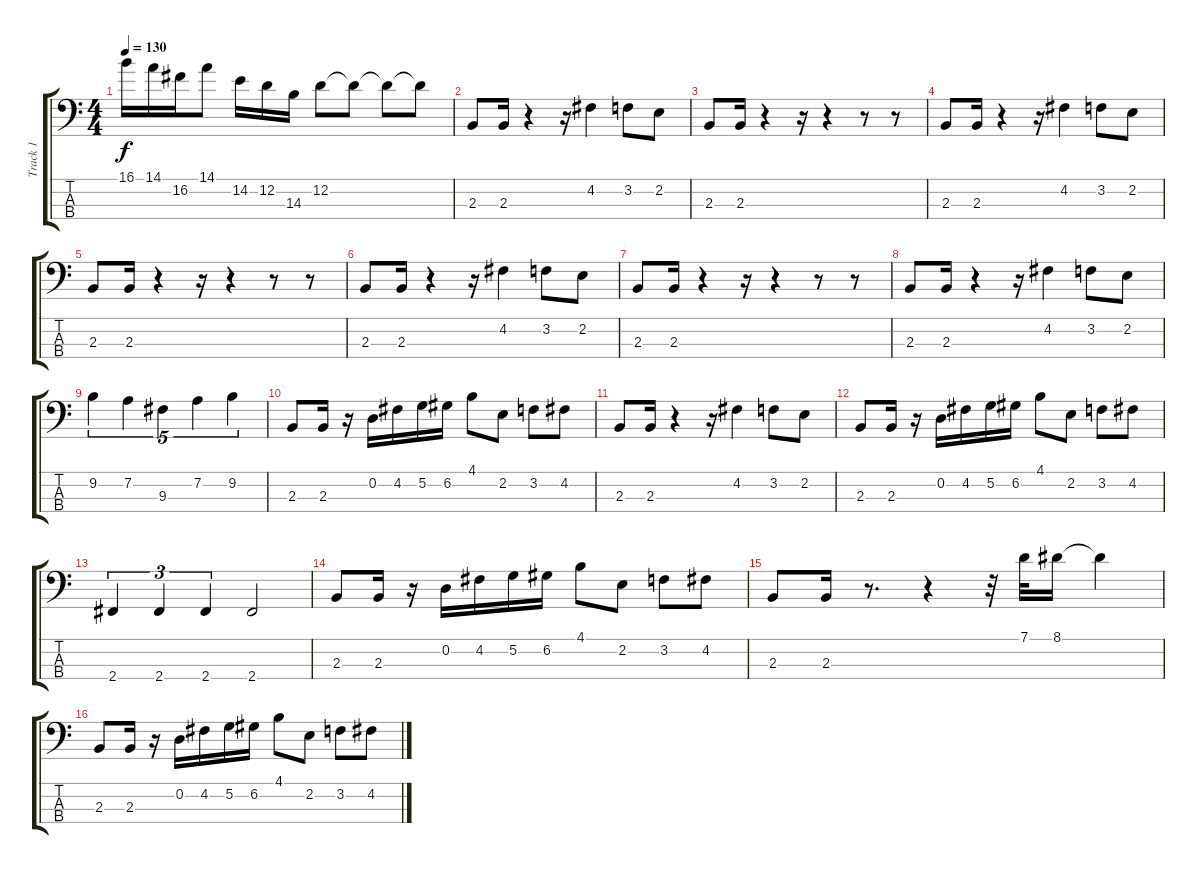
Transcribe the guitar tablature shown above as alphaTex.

\track ("Track 1" "Track 1") {instrument electricbassfinger}
\staff {score tabs}
\tuning (G2 D2 A1 E1) {hide}
\ts (4 4)
\tempo 130
\clef f4
\ks c
16.1.16{dy f} 14.1.16 16.2.16 14.1.8 14.2.16 12.2.16 14.3.16 12.2.8 12.2{t}.8 12.2{t}.8 12.2{t}.8 |
2.3.8 2.3.16 r.4 r.16 4.2.4 3.2.8 2.2.8 |
2.3.8 2.3.16 r.4 r.16 r.4 r.8 r.8 |
2.3.8 2.3.16 r.4 r.16 4.2.4 3.2.8 2.2.8 |
2.3.8 2.3.16 r.4 r.16 r.4 r.8 r.8 |
2.3.8 2.3.16 r.4 r.16 4.2.4 3.2.8 2.2.8 |
2.3.8 2.3.16 r.4 r.16 r.4 r.8 r.8 |
2.3.8 2.3.16 r.4 r.16 4.2.4 3.2.8 2.2.8 |
9.2.4{tu (5 4)} 7.2.4{tu (5 4)} 9.3.4{tu (5 4)} 7.2.4{tu (5 4)} 9.2.4{tu (5 4)} |
2.3.8 2.3.16 r.16 0.2.16 4.2.16 5.2.16 6.2.16 4.1.8 2.2.8 3.2.8 4.2.8 |
2.3.8 2.3.16 r.4 r.16 4.2.4 3.2.8 2.2.8 |
2.3.8 2.3.16 r.16 0.2.16 4.2.16 5.2.16 6.2.16 4.1.8 2.2.8 3.2.8 4.2.8 |
2.4.4{tu (3 2)} 2.4.4{tu (3 2)} 2.4.4{tu (3 2)} 2.4.2 |
2.3.8 2.3.16 r.16 0.2.16 4.2.16 5.2.16 6.2.16 4.1.8 2.2.8 3.2.8 4.2.8 |
2.3.8 2.3.16 r.8{d} r.4 r.32 7.1.32 8.1.16 8.1{t}.4 |
2.3.8 2.3.16 r.16 0.2.16 4.2.16 5.2.16 6.2.16 4.1.8 2.2.8 3.2.8 4.2.8
